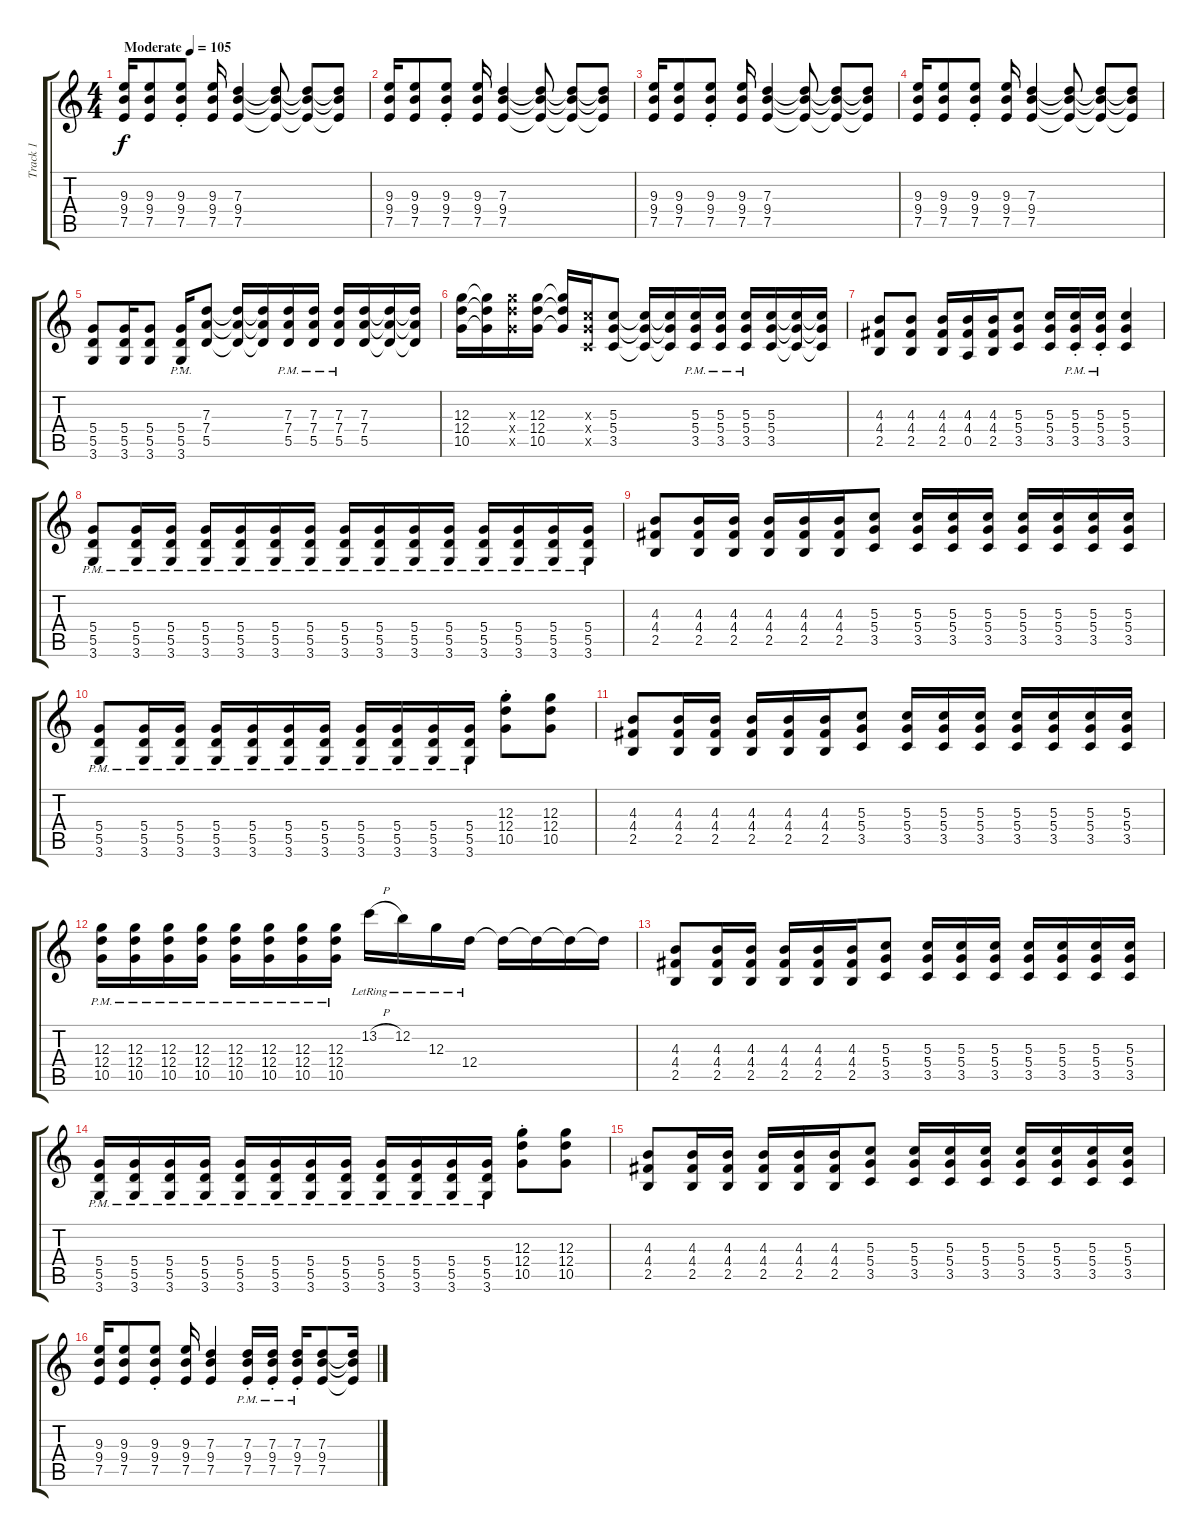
\track ("Track 1" "Track 1") {instrument distortionguitar}
\staff {score tabs}
\tuning (E4 B3 G3 D3 A2 E2) {hide}
\ts (4 4)
\tempo (105 "Moderate")
\clef g2
\ks c
(9.3 9.4 7.5).16{dy f instrument distortionguitar} (9.3 9.4 7.5).8 (9.3{st} 9.4{st} 7.5{st}).8 (9.3 9.4 7.5).16 (7.3 9.4 7.5).4 (7.3{t} 9.4{t} 7.5{t}).8 (7.3{t} 9.4{t} 7.5{t}).8 (7.3{t} 9.4{t} 7.5{t}).8 |
(9.3 9.4 7.5).16 (9.3 9.4 7.5).8 (9.3{st} 9.4{st} 7.5{st}).8 (9.3 9.4 7.5).16 (7.3 9.4 7.5).4 (7.3{t} 9.4{t} 7.5{t}).8 (7.3{t} 9.4{t} 7.5{t}).8 (7.3{t} 9.4{t} 7.5{t}).8 |
(9.3 9.4 7.5).16 (9.3 9.4 7.5).8 (9.3{st} 9.4{st} 7.5{st}).8 (9.3 9.4 7.5).16 (7.3 9.4 7.5).4 (7.3{t} 9.4{t} 7.5{t}).8 (7.3{t} 9.4{t} 7.5{t}).8 (7.3{t} 9.4{t} 7.5{t}).8 |
(9.3 9.4 7.5).16 (9.3 9.4 7.5).8 (9.3{st} 9.4{st} 7.5{st}).8 (9.3 9.4 7.5).16 (7.3 9.4 7.5).4 (7.3{t} 9.4{t} 7.5{t}).8 (7.3{t} 9.4{t} 7.5{t}).8 (7.3{t} 9.4{t} 7.5{t}).8 |
(5.4 5.5 3.6).8 (5.4 5.5 3.6).16 (5.4 5.5 3.6).8 (5.4{pm st} 5.5{pm st} 3.6{pm st}).16 (7.3 7.4 5.5).8 (7.3{t} 7.4{t} 5.5{t}).16 (7.3{t} 7.4{t} 5.5{t}).16 (7.3{pm} 7.4{pm} 5.5{pm}).16 (7.3{pm} 7.4{pm} 5.5{pm}).16 (7.3{pm} 7.4{pm} 5.5{pm}).16 (7.3 7.4 5.5).16 (7.3{t} 7.4{t} 5.5{t}).16 (7.3{t} 7.4{t} 5.5{t}).16 |
(12.3 12.4 10.5).16 (12.3{t} 12.4{t} 10.5{t}).16 (12.3{x} 12.4{x} 10.5{x}).16 (12.3 12.4 10.5).16 (12.3{t} 12.4{t} 10.5{t}).16 (5.3{x} 5.4{x} 3.5{x}).16 (5.3 5.4 3.5).8 (5.3{t} 5.4{t} 3.5{t}).16 (5.3{t} 5.4{t} 3.5{t}).16 (5.3{pm} 5.4{pm} 3.5{pm}).16 (5.3{pm} 5.4{pm} 3.5{pm}).16 (5.3{pm} 5.4{pm} 3.5{pm}).16 (5.3 5.4 3.5).16 (5.3{t} 5.4{t} 3.5{t}).16 (5.3{t} 5.4{t} 3.5{t}).16 |
(4.3 4.4 2.5).8 (4.3 4.4 2.5).8 (4.3 4.4 2.5).16 (4.3 4.4 0.5).16 (4.3 4.4 2.5).16 (5.3 5.4 3.5).8 (5.3 5.4 3.5).16 (5.3{pm st} 5.4{pm st} 3.5{pm st}).16 (5.3{pm st} 5.4{pm st} 3.5{pm st}).16 (5.3 5.4 3.5).4 |
(5.4{pm} 5.5{pm} 3.6{pm}).8 (5.4{pm} 5.5{pm} 3.6{pm}).16 (5.4{pm} 5.5{pm} 3.6{pm}).16 (5.4{pm} 5.5{pm} 3.6{pm}).16 (5.4{pm} 5.5{pm} 3.6{pm}).16 (5.4{pm} 5.5{pm} 3.6{pm}).16 (5.4{pm} 5.5{pm} 3.6{pm}).16 (5.4{pm} 5.5{pm} 3.6{pm}).16 (5.4{pm} 5.5{pm} 3.6{pm}).16 (5.4{pm} 5.5{pm} 3.6{pm}).16 (5.4{pm} 5.5{pm} 3.6{pm}).16 (5.4{pm} 5.5{pm} 3.6{pm}).16 (5.4{pm} 5.5{pm} 3.6{pm}).16 (5.4{pm} 5.5{pm} 3.6{pm}).16 (5.4{pm} 5.5{pm} 3.6{pm}).16 |
(4.3 4.4 2.5).8 (4.3 4.4 2.5).16 (4.3 4.4 2.5).16 (4.3 4.4 2.5).16 (4.3 4.4 2.5).16 (4.3 4.4 2.5).16 (5.3 5.4 3.5).8 (5.3 5.4 3.5).16 (5.3 5.4 3.5).16 (5.3 5.4 3.5).16 (5.3 5.4 3.5).16 (5.3 5.4 3.5).16 (5.3 5.4 3.5).16 (5.3 5.4 3.5).16 |
(5.4{pm} 5.5{pm} 3.6{pm}).8 (5.4{pm} 5.5{pm} 3.6{pm}).16 (5.4{pm} 5.5{pm} 3.6{pm}).16 (5.4{pm} 5.5{pm} 3.6{pm}).16 (5.4{pm} 5.5{pm} 3.6{pm}).16 (5.4{pm} 5.5{pm} 3.6{pm}).16 (5.4{pm} 5.5{pm} 3.6{pm}).16 (5.4{pm} 5.5{pm} 3.6{pm}).16 (5.4{pm} 5.5{pm} 3.6{pm}).16 (5.4{pm} 5.5{pm} 3.6{pm}).16 (5.4{pm} 5.5{pm} 3.6{pm}).16 (12.3{st} 12.4{st} 10.5{st}).8 (12.3 12.4 10.5).8 |
(4.3 4.4 2.5).8 (4.3 4.4 2.5).16 (4.3 4.4 2.5).16 (4.3 4.4 2.5).16 (4.3 4.4 2.5).16 (4.3 4.4 2.5).16 (5.3 5.4 3.5).8 (5.3 5.4 3.5).16 (5.3 5.4 3.5).16 (5.3 5.4 3.5).16 (5.3 5.4 3.5).16 (5.3 5.4 3.5).16 (5.3 5.4 3.5).16 (5.3 5.4 3.5).16 |
(12.3{pm} 12.4{pm} 10.5{pm}).16 (12.3{pm} 12.4{pm} 10.5{pm}).16 (12.3{pm} 12.4{pm} 10.5{pm}).16 (12.3{pm} 12.4{pm} 10.5{pm}).16 (12.3{pm} 12.4{pm} 10.5{pm}).16 (12.3{pm} 12.4{pm} 10.5{pm}).16 (12.3{pm} 12.4{pm} 10.5{pm}).16 (12.3{pm} 12.4{pm} 10.5{pm}).16 13.2{h lr}.16 12.2{lr}.16 12.3{lr}.16 12.4{lr}.16 12.4{t}.16 12.4{t}.16 12.4{t}.16 12.4{t}.16 |
(4.3 4.4 2.5).8 (4.3 4.4 2.5).16 (4.3 4.4 2.5).16 (4.3 4.4 2.5).16 (4.3 4.4 2.5).16 (4.3 4.4 2.5).16 (5.3 5.4 3.5).8 (5.3 5.4 3.5).16 (5.3 5.4 3.5).16 (5.3 5.4 3.5).16 (5.3 5.4 3.5).16 (5.3 5.4 3.5).16 (5.3 5.4 3.5).16 (5.3 5.4 3.5).16 |
(5.4{pm} 5.5{pm} 3.6{pm}).16 (5.4{pm} 5.5{pm} 3.6{pm}).16 (5.4{pm} 5.5{pm} 3.6{pm}).16 (5.4{pm} 5.5{pm} 3.6{pm}).16 (5.4{pm} 5.5{pm} 3.6{pm}).16 (5.4{pm} 5.5{pm} 3.6{pm}).16 (5.4{pm} 5.5{pm} 3.6{pm}).16 (5.4{pm} 5.5{pm} 3.6{pm}).16 (5.4{pm} 5.5{pm} 3.6{pm}).16 (5.4{pm} 5.5{pm} 3.6{pm}).16 (5.4{pm} 5.5{pm} 3.6{pm}).16 (5.4{pm} 5.5{pm} 3.6{pm}).16 (12.3{st} 12.4{st} 10.5{st}).8 (12.3 12.4 10.5).8 |
(4.3 4.4 2.5).8 (4.3 4.4 2.5).16 (4.3 4.4 2.5).16 (4.3 4.4 2.5).16 (4.3 4.4 2.5).16 (4.3 4.4 2.5).16 (5.3 5.4 3.5).8 (5.3 5.4 3.5).16 (5.3 5.4 3.5).16 (5.3 5.4 3.5).16 (5.3 5.4 3.5).16 (5.3 5.4 3.5).16 (5.3 5.4 3.5).16 (5.3 5.4 3.5).16 |
(9.3 9.4 7.5).16 (9.3 9.4 7.5).8 (9.3{st} 9.4{st} 7.5{st}).8 (9.3 9.4 7.5).16 (7.3 9.4 7.5).4 (7.3{pm st} 9.4{pm st} 7.5{pm st}).16 (7.3{pm st} 9.4{pm st} 7.5{pm st}).16 (7.3{pm st} 9.4{pm st} 7.5{pm st}).16 (7.3 9.4 7.5).8 (7.3{t} 9.4{t} 7.5{t}).16
